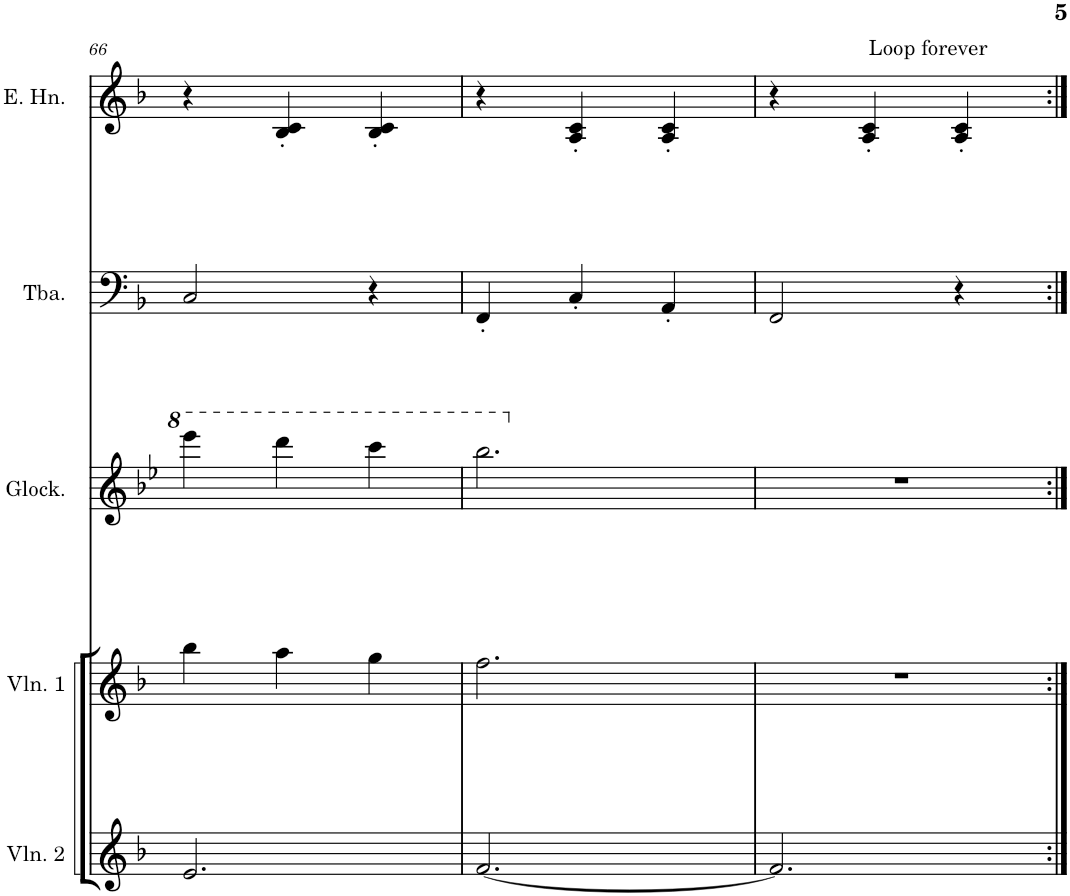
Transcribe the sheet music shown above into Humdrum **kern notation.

**kern	**kern	**kern	**kern	**kern	**kern
*part6	*part5	*part4	*part3	*part2	*part1
*staff6	*staff5	*staff4	*staff3	*staff2	*staff1
*I"Violin 2	*I"Violin 3	*I"Violin 1	*I"Glockenspiel	*I"Tuba	*I"English Horn
*I'Vln. 2	*I'Vln. 3	*I'Vln. 1	*I'Glock.	*I'Tba.	*I'E. Hn.
!!LO:PB:g=z
*clefG2	*clefG2	*clefG2	*clefG2	*clefF4	*clefG2
*	*	*	*Trd7c12	*	*Trd4c7
*k[b-]	*k[b-]	*k[b-]	*k[b-e-]	*k[b-]	*k[b-]
*M3/4	*M3/4	*M3/4	*M3/4	*M3/4	*M3/4
=66	=66	=66	=66	=66	=66
2.e/	4ff	4bb-\	4eeee-\	2C/	4r
.	4bb-	4aa\	4dddd\	.	4B-/' 4c/'
.	4aa	4gg\	4cccc\	4r	4B-/' 4c/'
=67	=67	=67	=67	=67	=67
[2.f/	4gg	2.ff\	2.bbb-\	4FF'/	4r
.	[2ff	.	.	4C'/	4A/' 4c/'
.	.	.	.	4AA'/	4A/' 4c/'
=68	=68	=68	=68	=68	=68
2.f/]	4ff]	2.r	2.r	2FF/	4r
!	!	!	!	!	!LO:TX:a:t=Loop forever
.	4r	.	.	.	4A/' 4c/'
.	4r	.	.	4r	4A/' 4c/'
=:|!	=:|!	=:|!	=:|!	=:|!	=:|!
*-	*-	*-	*-	*-	*-
